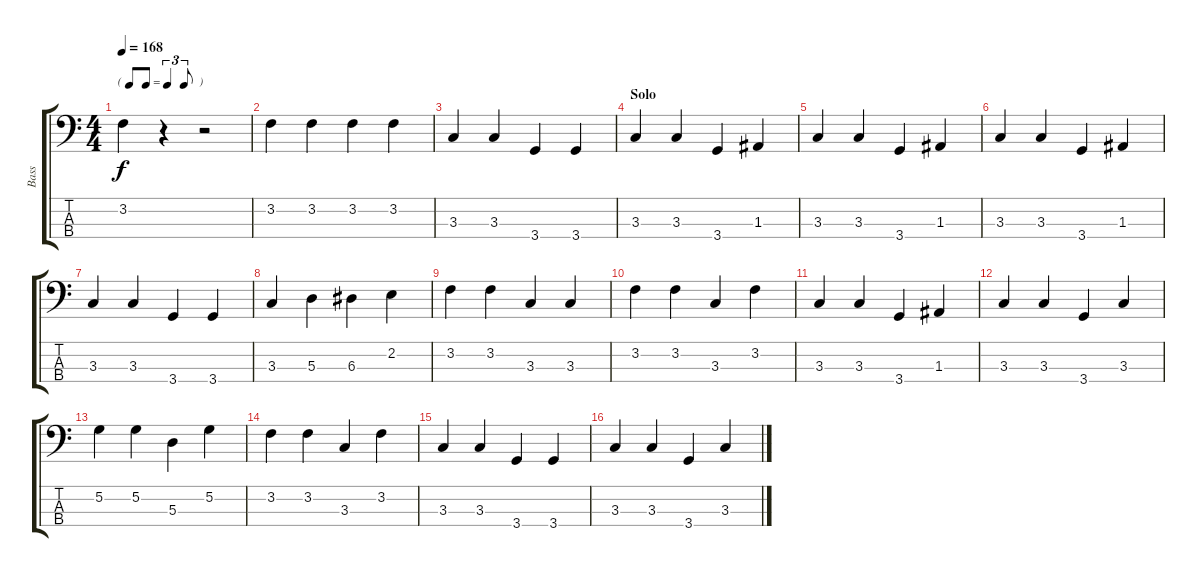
\track ("Bass" "Bass") {instrument electricbasspick}
\staff {score tabs}
\tuning (G2 D2 A1 E1) {hide}
\ts (4 4)
\tf triplet8th
\tempo 168
\clef f4
\ks c
3.2.4{dy f} r.4 r.2 |
3.2.4 3.2.4 3.2.4 3.2.4 |
3.3.4 3.3.4 3.4.4 3.4.4 |
\section ("" "Solo")
3.3.4 3.3.4 3.4.4 1.3.4 |
3.3.4 3.3.4 3.4.4 1.3.4 |
3.3.4 3.3.4 3.4.4 1.3.4 |
3.3.4 3.3.4 3.4.4 3.4.4 |
3.3.4 5.3.4 6.3.4 2.2.4 |
3.2.4 3.2.4 3.3.4 3.3.4 |
3.2.4 3.2.4 3.3.4 3.2.4 |
3.3.4 3.3.4 3.4.4 1.3.4 |
3.3.4 3.3.4 3.4.4 3.3.4 |
5.2.4 5.2.4 5.3.4 5.2.4 |
3.2.4 3.2.4 3.3.4 3.2.4 |
3.3.4 3.3.4 3.4.4 3.4.4 |
3.3.4 3.3.4 3.4.4 3.3.4
